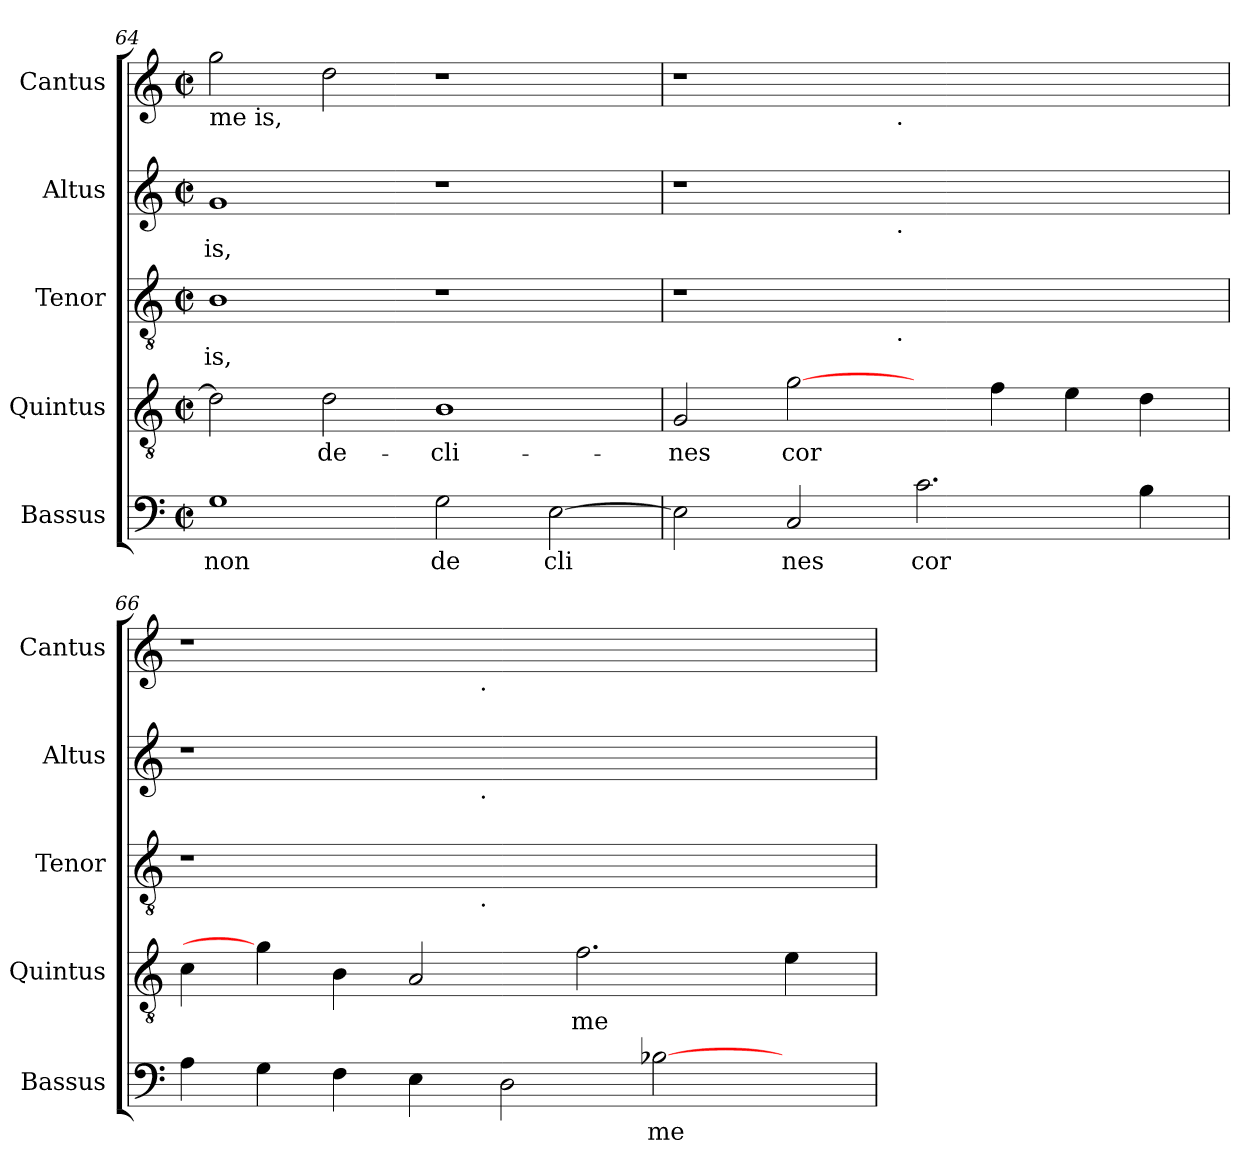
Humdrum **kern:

**kern	**text	**kern	**text	**kern	**text	**kern	**text	**kern	**text
*part5	*part5	*part4	*part4	*part3	*part3	*part2	*part2	*part1	*part1
*staff5	*staff5	*staff4	*staff4	*staff3	*staff3	*staff2	*staff2	*staff1	*staff1
*I"Bassus	*	*I"Quintus	*	*I"Tenor	*	*I"Altus	*	*I"Cantus	*
*I'Bassus	*	*I'Quintus	*	*I'Tenor	*	*I'Altus	*	*I'Cantus	*
*clefF4	*	*clefGv2	*	*clefGv2	*	*clefG2	*	*clefG2	*
*k[]	*	*k[]	*	*k[]	*	*k[]	*	*k[]	*
*C:	*	*C:	*	*C:	*	*C:	*	*C:	*
*M2/2	*	*M2/2	*	*M2/2	*	*M2/2	*	*M2/2	*
*met(c|)	*	*met(c|)	*	*met(c|)	*	*met(c|)	*	*met(c|)	*
=64	=64	=64	=64	=64	=64	=64	=64	=64	=64
!	!	!	!	!	!	!	!	!LO:TX:b:t=me is,	!
!	!LO:LY:b:cj	!	!LO:LY:b:cj	!	!LO:LY:b:cj	!	!LO:LY:b:cj	!	!LO:LY:b:cj
1G	non	2d\]	.	1B	is,	1g	-is,	2gg\	.
!	!	!	!LO:LY:b:cj	!	!	!	!	!	!LO:LY:b:cj
.	.	2d\	de-	.	.	.	.	2dd\	.
!	!LO:LY:b:cj	!	!LO:LY:b:cj	!	!	!	!	!	!
2G\	de	1B	-cli-	1r	.	1r	.	1r	.
!	!LO:LY:b:cj	!	!	!	!	!	!	!	!
[>2E\	cli	.	.	.	.	.	.	.	.
=65	=65	=65	=65	=65	=65	=65	=65	=65	=65
!	!LO:LY:b:cj	!	!LO:LY:b:cj	!	!	!	!	!	!
*	*	*	*	*^	*	*^	*	*^	*
2E\]	.	2G/	-nes	1r	2ryy	.	1r	2ryy	.	1r	2ryy	.
!	!LO:LY:b:cj	!	!LO:LY:b:cj	!	!	!	!	!	!	!	!	!
2C/	nes	[2g\	cor	.	4...ryy	.	.	4...ryy	.	.	4...ryy	.
!	!	!	!	!	!	!	!	!	!	!	!LO:TX:b:t=.	!
!	!	!	!	!	!	!	!	!LO:TX:b:t=.	!	!	!	!
!	!	!	!	!	!LO:TX:b:t=.	!	!	!	!	!	!	!
.	.	.	.	.	1ryy	.	.	1ryy	.	.	1ryy	.
!	!LO:LY:b:cj	!	!	!	!	!	!	!	!	!	!	!
2.c\	cor	4ryy	.	1ryy	.	.	1ryy	.	.	1ryy	.	.
!	!	!	!LO:LY:b:cj	!	!	!	!	!	!	!	!	!
.	.	4f\	.	.	.	.	.	.	.	.	.	.
!	!	!	!LO:LY:b:cj	!	!	!	!	!	!	!	!	!
.	.	4e\	.	.	.	.	.	.	.	.	.	.
!	!LO:LY:b:cj	!	!LO:LY:b:cj	!	!	!	!	!	!	!	!	!
4B\	.	4d\	.	.	.	.	.	.	.	.	.	.
.	.	.	.	.	32ryy	.	.	32ryy	.	.	32ryy	.
=66	=66	=66	=66	=66	=66	=66	=66	=66	=66	=66	=66	=66
!	!LO:LY:b:cj	!	!LO:LY:b:cj	!	!	!	!	!	!	!	!	!
4A\	.	4c\	.	1r	2ryy	.	1r	2ryy	.	1r	2ryy	.
!	!LO:LY:b:cj	!	!	!	!	!	!	!	!	!	!	!
4G\	.	4g\]	.	.	.	.	.	.	.	.	.	.
!	!LO:LY:b:cj	!	!LO:LY:b:cj	!	!	!	!	!	!	!	!	!
4F\	.	4B\	.	.	4...ryy	.	.	4...ryy	.	.	4...ryy	.
!	!LO:LY:b:cj	!	!LO:LY:b:cj	!	!	!	!	!	!	!	!	!
4E\	.	2A/	.	.	.	.	.	.	.	.	.	.
!	!	!	!	!	!	!	!	!	!	!	!LO:TX:b:t=.	!
!	!	!	!	!	!	!	!	!LO:TX:b:t=.	!	!	!	!
!	!	!	!	!	!LO:TX:b:t=.	!	!	!	!	!	!	!
.	.	.	.	.	1ryy	.	.	1ryy	.	.	1ryy	.
!	!LO:LY:b:cj	!	!	!	!	!	!	!	!	!	!	!
2D\	.	.	.	1ryy	.	.	1ryy	.	.	1ryy	.	.
!	!	!	!LO:LY:b:cj	!	!	!	!	!	!	!	!	!
.	.	2.f\	me-	.	.	.	.	.	.	.	.	.
!	!LO:LY:b:cj	!	!	!	!	!	!	!	!	!	!	!
[>2B-X\	me	.	.	.	.	.	.	.	.	.	.	.
.	.	.	.	.	4ryy	.	.	4ryy	.	.	4ryy	.
!	!	!	!LO:LY:b:cj	!	!	!	!	!	!	!	!	!
4ryy	.	4e\	--	4ryy	.	.	4ryy	.	.	4ryy	.	.
.	.	.	.	.	32ryy	.	.	32ryy	.	.	32ryy	.
*	*	*	*	*v	*v	*	*	*	*	*v	*v	*
*	*	*	*	*	*	*v	*v	*	*	*
=	=	=	=	=	=	=	=	=	=
*-	*-	*-	*-	*-	*-	*-	*-	*-	*-
